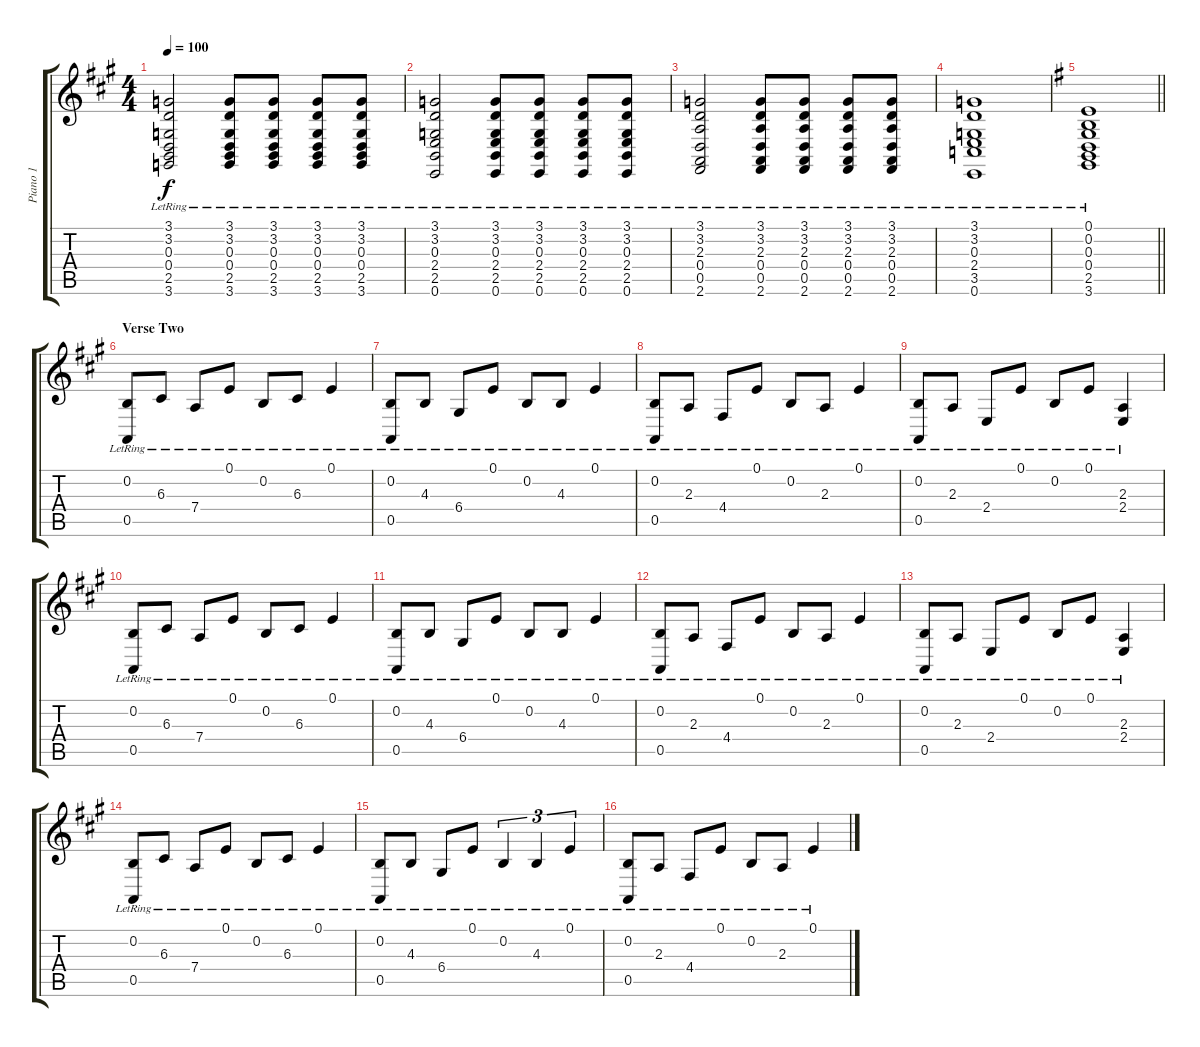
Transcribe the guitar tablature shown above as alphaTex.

\track ("Piano 1" "Piano 1") {instrument acousticgrandpiano}
\staff {score tabs}
\tuning (E4 B3 G3 D3 A2 E2) {hide}
\ts (4 4)
\tempo 100
\clef g2
\ks a
(3.1{lr} 3.2{lr} 0.3{lr} 0.4{lr} 2.5{lr} 3.6{lr}).2{dy f} (3.1{lr} 3.2{lr} 0.3{lr} 0.4{lr} 2.5{lr} 3.6{lr}).8 (3.1{lr} 3.2{lr} 0.3{lr} 0.4{lr} 2.5{lr} 3.6{lr}).8 (3.1{lr} 3.2{lr} 0.3{lr} 0.4{lr} 2.5{lr} 3.6{lr}).8 (3.1{lr} 3.2{lr} 0.3{lr} 0.4{lr} 2.5{lr} 3.6{lr}).8 |
(3.1{lr} 3.2{lr} 0.3{lr} 2.4{lr} 2.5{lr} 0.6{lr}).2 (3.1{lr} 3.2{lr} 0.3{lr} 2.4{lr} 2.5{lr} 0.6{lr}).8 (3.1{lr} 3.2{lr} 0.3{lr} 2.4{lr} 2.5{lr} 0.6{lr}).8 (3.1{lr} 3.2{lr} 0.3{lr} 2.4{lr} 2.5{lr} 0.6{lr}).8 (3.1{lr} 3.2{lr} 0.3{lr} 2.4{lr} 2.5{lr} 0.6{lr}).8 |
(3.1{lr} 3.2{lr} 2.3{lr} 0.4{lr} 0.5{lr} 2.6{lr}).2 (3.1{lr} 3.2{lr} 2.3{lr} 0.4{lr} 0.5{lr} 2.6{lr}).8 (3.1{lr} 3.2{lr} 2.3{lr} 0.4{lr} 0.5{lr} 2.6{lr}).8 (3.1{lr} 3.2{lr} 2.3{lr} 0.4{lr} 0.5{lr} 2.6{lr}).8 (3.1{lr} 3.2{lr} 2.3{lr} 0.4{lr} 0.5{lr} 2.6{lr}).8 |
(3.1{lr} 3.2{lr} 0.3{lr} 2.4{lr} 3.5{lr} 0.6{lr}).1 |
\barLineRight lightlight
\ks g
(0.1{lr} 0.2{lr} 0.3{lr} 0.4{lr} 2.5{lr} 3.6{lr}).1 |
\section ("" "Verse Two")
\ks a
(0.2{lr} 0.5{lr}).8 6.3{lr}.8 7.4{lr}.8 0.1{lr}.8 0.2{lr}.8 6.3{lr}.8 0.1{lr}.4 |
(0.2{lr} 0.5{lr}).8 4.3{lr}.8 6.4{lr}.8 0.1{lr}.8 0.2{lr}.8 4.3{lr}.8 0.1{lr}.4 |
(0.2{lr} 0.5{lr}).8 2.3{lr}.8 4.4{lr}.8 0.1{lr}.8 0.2{lr}.8 2.3{lr}.8 0.1{lr}.4 |
(0.2{lr} 0.5{lr}).8 2.3{lr}.8 2.4{lr}.8 0.1{lr}.8 0.2{lr}.8 0.1{lr}.8 (2.3{lr} 2.4{lr}).4 |
(0.2{lr} 0.5{lr}).8 6.3{lr}.8 7.4{lr}.8 0.1{lr}.8 0.2{lr}.8 6.3{lr}.8 0.1{lr}.4 |
(0.2{lr} 0.5{lr}).8 4.3{lr}.8 6.4{lr}.8 0.1{lr}.8 0.2{lr}.8 4.3{lr}.8 0.1{lr}.4 |
(0.2{lr} 0.5{lr}).8 2.3{lr}.8 4.4{lr}.8 0.1{lr}.8 0.2{lr}.8 2.3{lr}.8 0.1{lr}.4 |
(0.2{lr} 0.5{lr}).8 2.3{lr}.8 2.4{lr}.8 0.1{lr}.8 0.2{lr}.8 0.1{lr}.8 (2.3{lr} 2.4{lr}).4 |
(0.2{lr} 0.5{lr}).8 6.3{lr}.8 7.4{lr}.8 0.1{lr}.8 0.2{lr}.8 6.3{lr}.8 0.1{lr}.4 |
(0.2{lr} 0.5{lr}).8 4.3{lr}.8 6.4{lr}.8 0.1{lr}.8 0.2{lr}.4{tu (3 2)} 4.3{lr}.4{tu (3 2)} 0.1{lr}.4{tu (3 2)} |
(0.2{lr} 0.5{lr}).8 2.3{lr}.8 4.4{lr}.8 0.1{lr}.8 0.2{lr}.8 2.3{lr}.8 0.1{lr}.4
